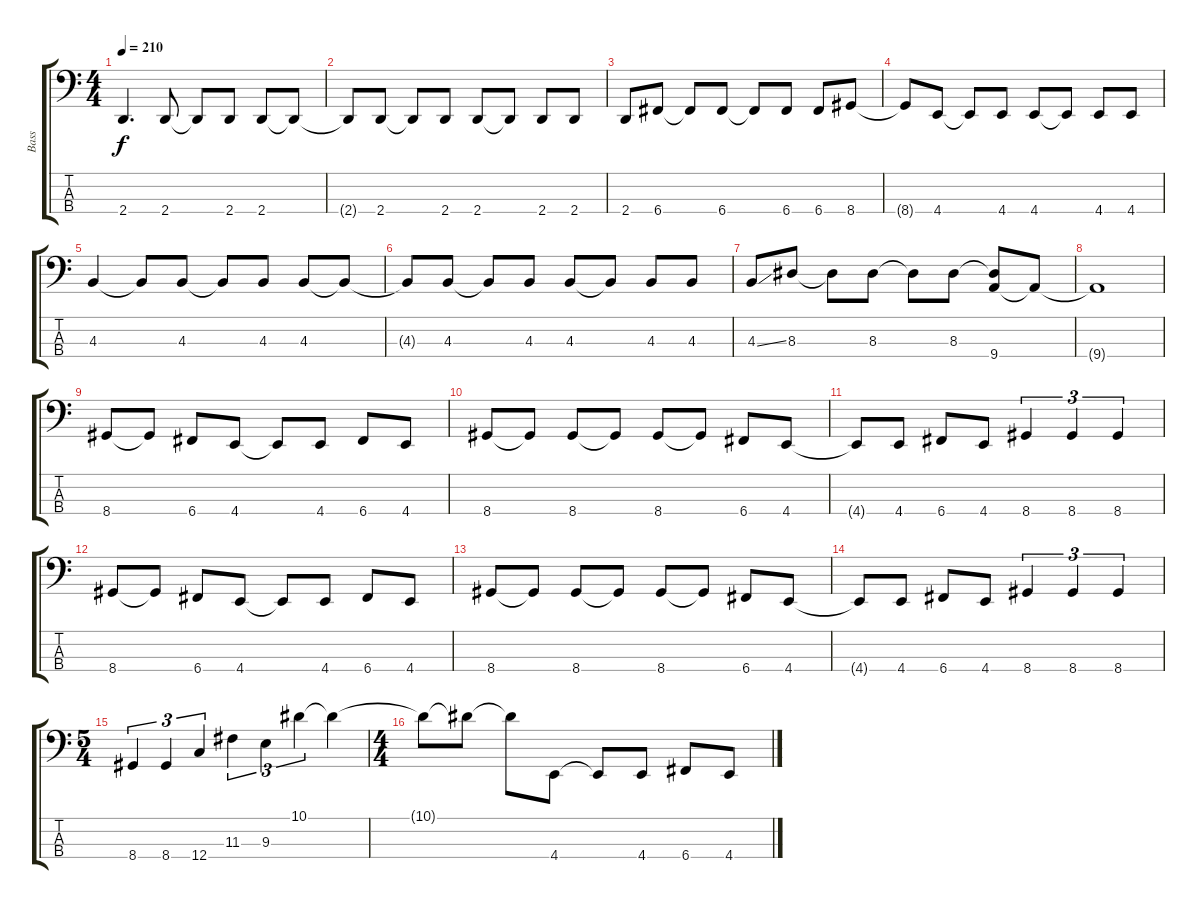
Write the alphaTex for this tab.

\track ("Bass" "Bass") {instrument electricbassfinger}
\staff {score tabs}
\tuning (F2 C2 G1 C1) {hide}
\ts (4 4)
\tempo 210
\clef f4
\ks c
2.4.4{d dy f} 2.4.8 2.4{t}.8 2.4.8 2.4.8 2.4{t}.8 |
2.4{t}.8 2.4.8 2.4{t}.8 2.4.8 2.4.8 2.4{t}.8 2.4.8 2.4.8 |
2.4.8 6.4.8 6.4{t}.8 6.4.8 6.4{t}.8 6.4.8 6.4.8 8.4.8 |
8.4{t}.8 4.4.8 4.4{t}.8 4.4.8 4.4.8 4.4{t}.8 4.4.8 4.4.8 |
4.3.4 4.3{t}.8 4.3.8 4.3{t}.8 4.3.8 4.3.8 4.3{t}.8 |
4.3{t}.8 4.3.8 4.3{t}.8 4.3.8 4.3.8 4.3{t}.8 4.3.8 4.3.8 |
4.3{ss}.8 8.3.8 8.3{t}.8 8.3.8 8.3{t}.8 8.3.8 (8.3{t} 9.4).8 9.4{t}.8 |
9.4{t}.1 |
8.4.8 8.4{t}.8 6.4.8 4.4.8 4.4{t}.8 4.4.8 6.4.8 4.4.8 |
8.4.8 8.4{t}.8 8.4.8 8.4{t}.8 8.4.8 8.4{t}.8 6.4.8 4.4.8 |
4.4{t}.8 4.4.8 6.4.8 4.4.8 8.4.4{tu (3 2)} 8.4.4{tu (3 2)} 8.4.4{tu (3 2)} |
8.4.8 8.4{t}.8 6.4.8 4.4.8 4.4{t}.8 4.4.8 6.4.8 4.4.8 |
8.4.8 8.4{t}.8 8.4.8 8.4{t}.8 8.4.8 8.4{t}.8 6.4.8 4.4.8 |
4.4{t}.8 4.4.8 6.4.8 4.4.8 8.4.4{tu (3 2)} 8.4.4{tu (3 2)} 8.4.4{tu (3 2)} |
\ts (5 4)
8.4.4{tu (3 2)} 8.4.4{tu (3 2)} 12.4.4{tu (3 2)} 11.3.4{tu (3 2)} 9.3.4{tu (3 2)} 10.1.4{tu (3 2)} 10.1{t}.4 |
\ts (4 4)
10.1{t}.8 10.1{t}.8 10.1{t}.8 4.4.8 4.4{t}.8 4.4.8 6.4.8 4.4.8
